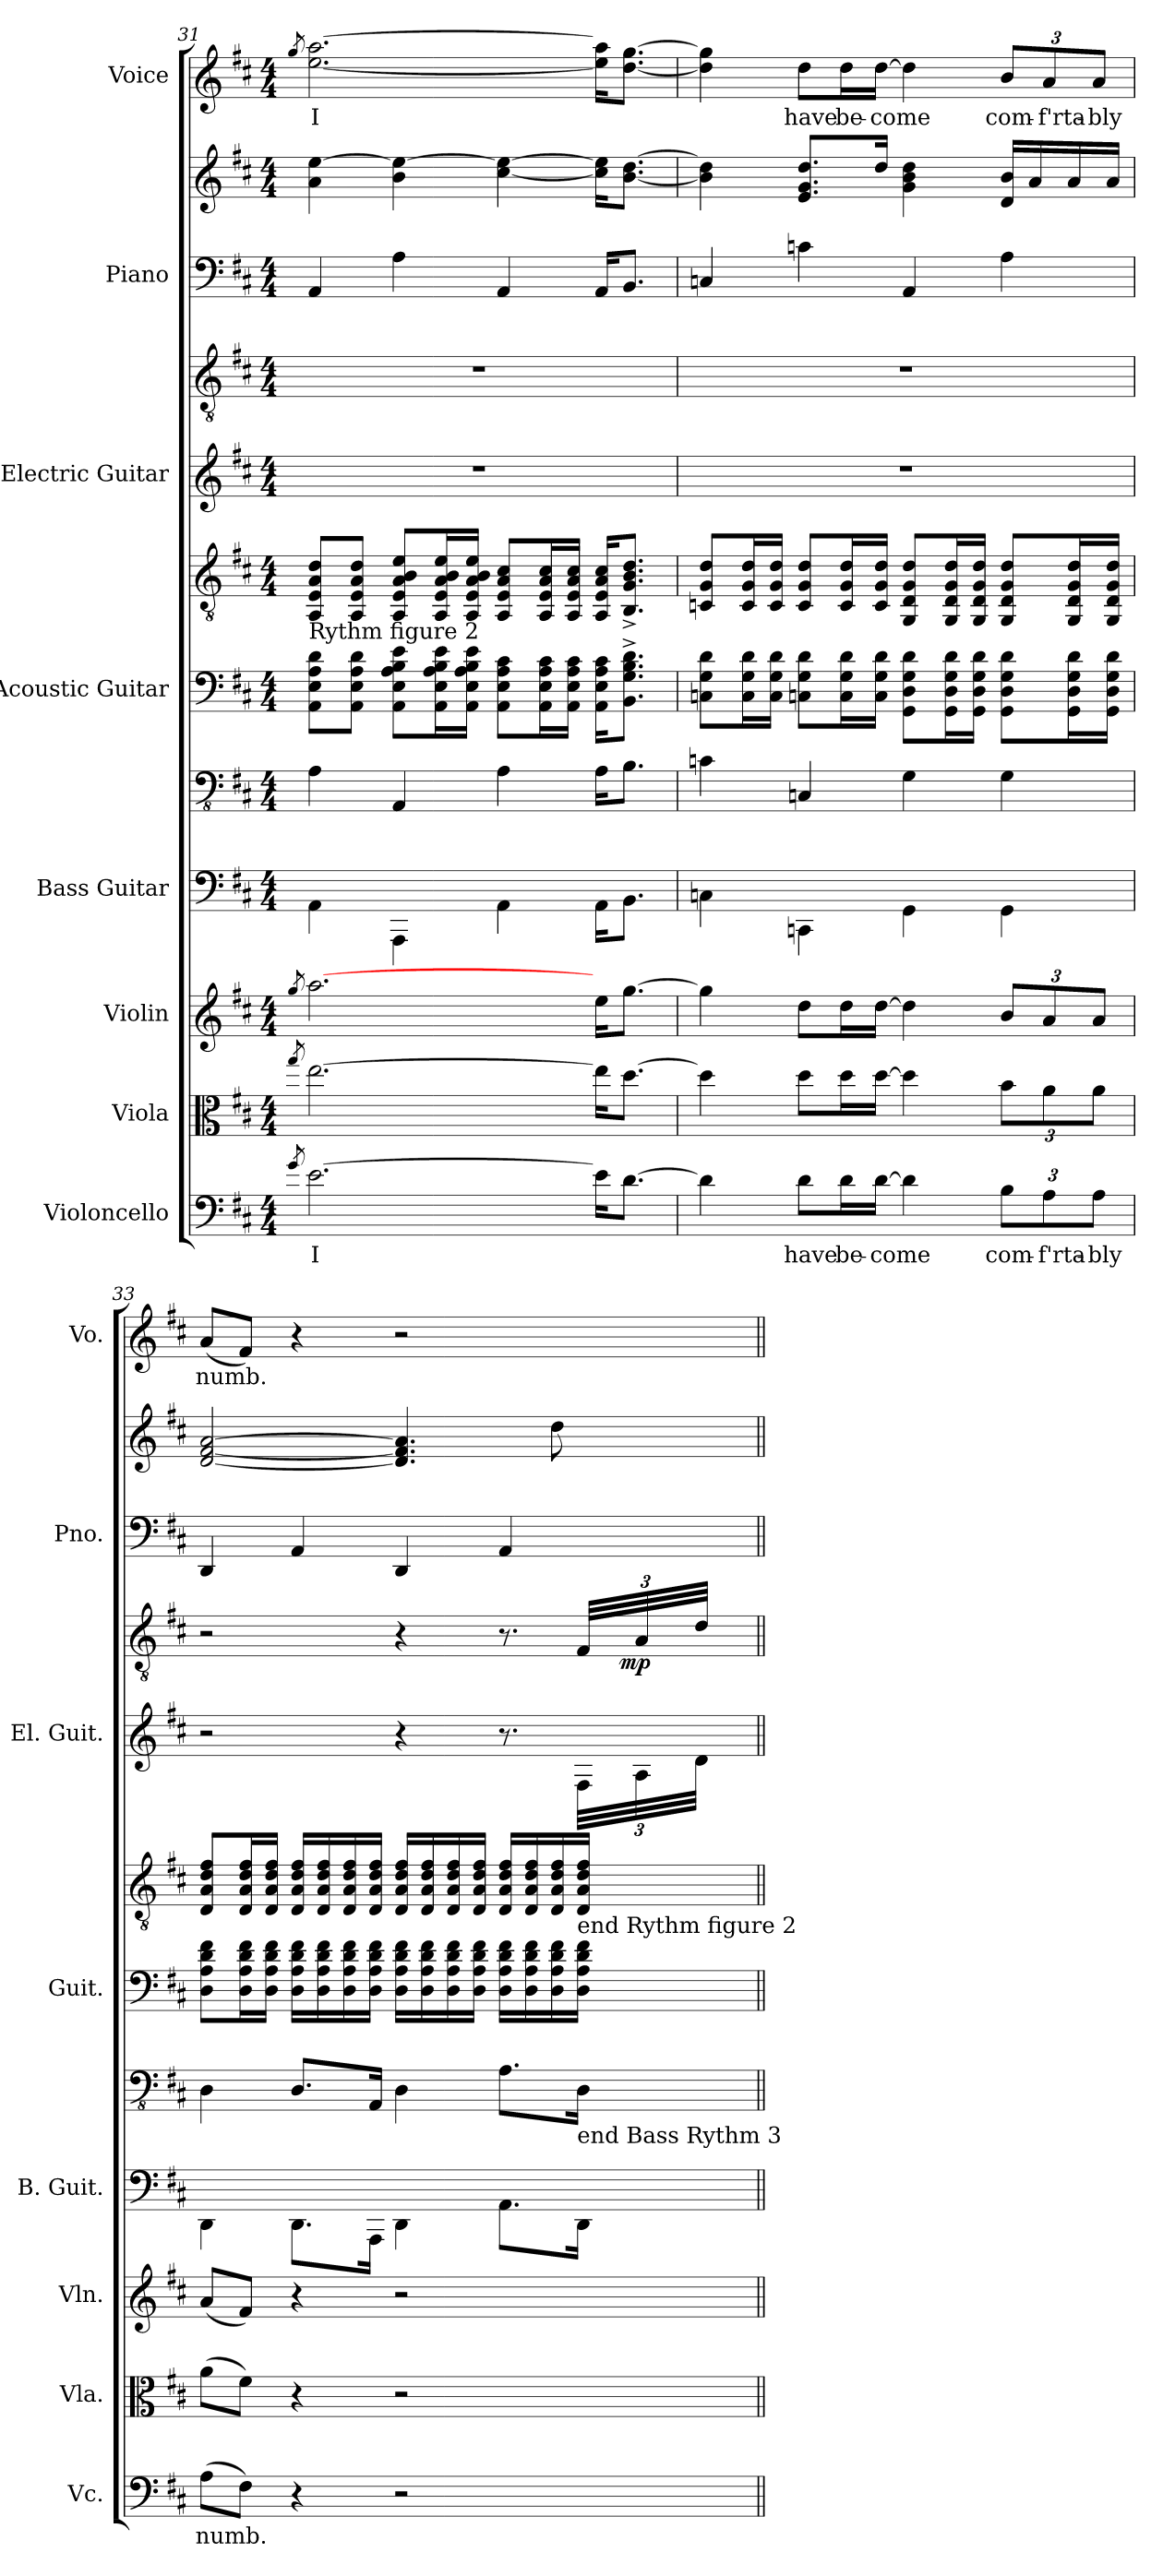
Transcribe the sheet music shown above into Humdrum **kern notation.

**kern	**text	**kern	**kern	**kern	**kern	**kern	**kern	**kern	**kern	**dynam	**kern	**kern	**kern	**text
*part8	*part8	*part7	*part6	*part5	*part5	*part4	*part4	*part3	*part3	*part3	*part2	*part2	*part1	*part1
*staff12	*staff12	*staff11	*staff10	*staff9	*staff8	*staff7	*staff6	*staff5	*staff4	*staff4/5	*staff3	*staff2	*staff1	*staff1
*I"Violoncello	*	*I"Viola	*I"Violin	*I"Bass Guitar	*	*I"Acoustic Guitar	*	*I"Electric Guitar	*	*	*I"Piano	*	*I"Voice	*
*I'Vc.	*	*I'Vla.	*I'Vln.	*I'B. Guit.	*	*I'Guit.	*	*I'El. Guit.	*	*	*I'Pno.	*	*I'Vo.	*
*clefF4	*	*clefC3	*clefG2	*	*clefFv4	*	*clefGv2	*	*clefGv2	*	*clefF4	*clefG2	*clefG2	*
*k[f#c#]	*	*k[f#c#]	*k[f#c#]	*k[f#c#]	*k[f#c#]	*k[f#c#]	*k[f#c#]	*k[f#c#]	*k[f#c#]	*	*k[f#c#]	*k[f#c#]	*k[f#c#]	*
*M4/4	*	*M4/4	*M4/4	*M4/4	*M4/4	*M4/4	*M4/4	*M4/4	*M4/4	*	*M4/4	*M4/4	*M4/4	*
=31	=31	=31	=31	=31	=31	=31	=31	=31	=31	=31	=31	=31	=31	=31
8qg/	.	8qgg/	8qgg/	.	.	.	.	.	.	.	.	.	8qgg/	.
!	!	!	!	!	!	!	!LO:TX:b:t=Rythm figure 2	!	!	!	!	!	!	!
[2.e\	I	[2.ee\	[2.aa\	4AA\	4AA\	8AA\ 8E\ 8A\ 8d\L	8AA/ 8E/ 8A/ 8d/L	1r	1r	.	4AA/	4a\ [4ee\	[2.ee\ [2.aa\	I
.	.	.	.	.	.	8AA\ 8E\ 8A\ 8d\J	8AA/ 8E/ 8A/ 8d/J	.	.	.	.	.	.	.
.	.	.	.	4AAA\	4AAA/	8AA\ 8E\ 8A\ 8B\ 8e\L	8AA/ 8E/ 8A/ 8B/ 8e/L	.	.	.	4A\	4b\ 4ee\_	.	.
.	.	.	.	.	.	16AA\ 16E\ 16A\ 16B\ 16e\L	16AA/ 16E/ 16A/ 16B/ 16e/L	.	.	.	.	.	.	.
.	.	.	.	.	.	16AA\ 16E\ 16A\ 16B\ 16e\JJ	16AA/ 16E/ 16A/ 16B/ 16e/JJ	.	.	.	.	.	.	.
.	.	.	.	4AA\	4AA\	8AA\ 8E\ 8A\ 8c#\L	8AA/ 8E/ 8A/ 8c#/L	.	.	.	4AA/	[4cc#\ 4ee\_	.	.
.	.	.	.	.	.	16AA\ 16E\ 16A\ 16c#\L	16AA/ 16E/ 16A/ 16c#/L	.	.	.	.	.	.	.
.	.	.	.	.	.	16AA\ 16E\ 16A\ 16c#\JJ	16AA/ 16E/ 16A/ 16c#/JJ	.	.	.	.	.	.	.
16e\KL]	.	16ee\KL]	16ee\KL	16AA\KL	16AA\KL	16AA\ 16E\ 16A\ 16c#\KL	16AA/ 16E/ 16A/ 16c#/KL	.	.	.	16AA/KL	16cc#\] 16ee\]KL	16ee\] 16aa\]KL	.
[8.d\J	.	[8.dd\J	[8.gg\J	8.BB\J	8.BB\J	8.BB\^ 8.G\^ 8.B\^ 8.d\^J	8.BB/^ 8.G/^ 8.B/^ 8.d/^J	.	.	.	8.BB/J	[8.b\ [8.dd\J	[8.dd\ [8.gg\J	.
!!LO:PB:g=z
=32	=32	=32	=32	=32	=32	=32	=32	=32	=32	=32	=32	=32	=32	=32
4d\]	.	4dd\]	4gg\]	4Cn\	4Cn\	8Cn\ 8G\ 8d\L	8Cn/ 8G/ 8d/L	1r	1r	.	4Cn/	4b\] 4dd\]	4dd\] 4gg\]	.
.	.	.	.	.	.	16C\ 16G\ 16d\L	16C/ 16G/ 16d/L	.	.	.	.	.	.	.
.	.	.	.	.	.	16C\ 16G\ 16d\JJ	16C/ 16G/ 16d/JJ	.	.	.	.	.	.	.
8d\L	have	8dd\L	8dd\L	4CC\	4CCn/	8Cn\ 8G\ 8d\L	8C/ 8G/ 8d/L	.	.	.	4cn\	8.e/ 8.g/ 8.dd/L	8dd\L	have
16d\L	be-	16dd\L	16dd\L	.	.	16C\ 16G\ 16d\L	16C/ 16G/ 16d/L	.	.	.	.	.	16dd\L	be-
[16d\JJ	-come	[16dd\JJ	[16dd\JJ	.	.	16C\ 16G\ 16d\JJ	16C/ 16G/ 16d/JJ	.	.	.	.	16dd/Jk	[16dd\JJ	-come
4d\]	.	4dd\]	4dd\]	4GG\	4GG\	8GG\ 8D\ 8G\ 8d\L	8GG/ 8D/ 8G/ 8d/L	.	.	.	4AA/	4g\ 4b\ 4dd\	4dd\]	.
.	.	.	.	.	.	16GG\ 16D\ 16G\ 16d\L	16GG/ 16D/ 16G/ 16d/L	.	.	.	.	.	.	.
.	.	.	.	.	.	16GG\ 16D\ 16G\ 16d\JJ	16GG/ 16D/ 16G/ 16d/JJ	.	.	.	.	.	.	.
*Xbrackettup	*	*Xbrackettup	*Xbrackettup	*	*	*	*	*	*	*	*	*	*Xbrackettup	*
12B\L	com-	12b\L	12b/L	4GG\	4GG\	8GG\ 8D\ 8G\ 8d\L	8GG/ 8D/ 8G/ 8d/L	.	.	.	4A\	16d/ 16b/LL	12b/L	com-
.	.	.	.	.	.	.	.	.	.	.	.	16a/	.	.
12A\	-f'rta-	12a\	12a/	.	.	.	.	.	.	.	.	.	12a/	-f'rta-
.	.	.	.	.	.	16GG\ 16D\ 16G\ 16d\L	16GG/ 16D/ 16G/ 16d/L	.	.	.	.	16a/	.	.
12A\J	-bly	12a\J	12a/J	.	.	.	.	.	.	.	.	.	12a/J	-bly
.	.	.	.	.	.	16GG\ 16D\ 16G\ 16d\JJ	16GG/ 16D/ 16G/ 16d/JJ	.	.	.	.	16a/JJ	.	.
=33	=33	=33	=33	=33	=33	=33	=33	=33	=33	=33	=33	=33	=33	=33
(8A\L	numb.	(8a\L	(8a/L	4DD\	4DD\	8D\ 8A\ 8d\ 8f#\L	8D/ 8A/ 8d/ 8f#/L	2r	2r	.	4DD/	[2d/ [2f#/ [2a/	(8a/L	numb.
8F#\J)	.	8f#\J)	8f#/J)	.	.	16D\ 16A\ 16d\ 16f#\L	16D/ 16A/ 16d/ 16f#/L	.	.	.	.	.	8f#/J)	.
.	.	.	.	.	.	16D\ 16A\ 16d\ 16f#\JJ	16D/ 16A/ 16d/ 16f#/JJ	.	.	.	.	.	.	.
4r	.	4r	4r	8.DD\L	8.DD/L	16D\ 16A\ 16d\ 16f#\LL	16D/ 16A/ 16d/ 16f#/LL	.	.	.	4AA/	.	4r	.
.	.	.	.	.	.	16D\ 16A\ 16d\ 16f#\	16D/ 16A/ 16d/ 16f#/	.	.	.	.	.	.	.
.	.	.	.	.	.	16D\ 16A\ 16d\ 16f#\	16D/ 16A/ 16d/ 16f#/	.	.	.	.	.	.	.
.	.	.	.	16AAA\Jk	16AAA/Jk	16D\ 16A\ 16d\ 16f#\JJ	16D/ 16A/ 16d/ 16f#/JJ	.	.	.	.	.	.	.
2r	.	2r	2r	4DD\	4DD\	16D\ 16A\ 16d\ 16f#\LL	16D/ 16A/ 16d/ 16f#/LL	4r	4r	.	4DD/	4.d/] 4.f#/] 4.a/]	2r	.
.	.	.	.	.	.	16D\ 16A\ 16d\ 16f#\	16D/ 16A/ 16d/ 16f#/	.	.	.	.	.	.	.
.	.	.	.	.	.	16D\ 16A\ 16d\ 16f#\	16D/ 16A/ 16d/ 16f#/	.	.	.	.	.	.	.
.	.	.	.	.	.	16D\ 16A\ 16d\ 16f#\JJ	16D/ 16A/ 16d/ 16f#/JJ	.	.	.	.	.	.	.
.	.	.	.	8.AA\L	8.AA\L	16D\ 16A\ 16d\ 16f#\LL	16D/ 16A/ 16d/ 16f#/LL	8.r	8.r	.	4AA/	.	.	.
.	.	.	.	.	.	16D\ 16A\ 16d\ 16f#\	16D/ 16A/ 16d/ 16f#/	.	.	.	.	.	.	.
.	.	.	.	.	.	16D\ 16A\ 16d\ 16f#\	16D/ 16A/ 16d/ 16f#/	.	.	.	.	8dd\	.	.
*	*	*	*	*	*	*	*	*Xbrackettup	*Xbrackettup	*	*	*	*	*
!	!	!	!	!	!	!	!LO:TX:b:t=end Rythm figure 2	!	!	!	!	!	!	!
!	!	!	!	!	!LO:TX:b:t=end Bass Rythm 3	!	!	!	!	!	!	!	!	!
.	.	.	.	16DD\Jk	16DD\Jk	16D\ 16A\ 16d\ 16f#\JJ	16D/ 16A/ 16d/ 16f#/JJ	48F#\LLL	48F#/LLL	.	.	.	.	.
!	!	!	!	!	!	!	!	!	!	!LO:DY:b	!	!	!	!
.	.	.	.	.	.	.	.	48A\	48A/	mp	.	.	.	.
.	.	.	.	.	.	.	.	48d\JJJ	48d/JJJ	.	.	.	.	.
=||	=||	=||	=||	=||	=||	=||	=||	=||	=||	=||	=||	=||	=||	=||
*-	*-	*-	*-	*-	*-	*-	*-	*-	*-	*-	*-	*-	*-	*-
